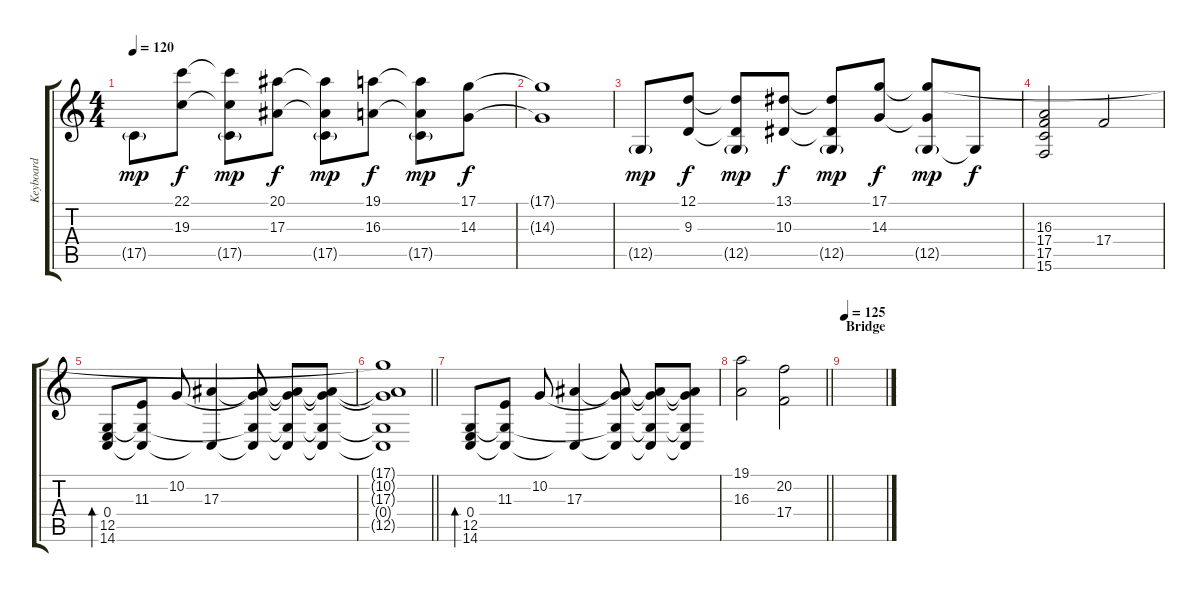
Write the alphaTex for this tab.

\track ("Keyboard" "Keyboard") {instrument acousticgrandpiano}
\staff {score tabs}
\tuning (D4 A3 F3 C3 G2 D2) {hide}
\ts (4 4)
\tempo 120
\clef g2
\ks c
17.5{g}.8{dy mp} (22.1 19.3).8{dy f} (22.1{t} 19.3{t} 17.5{g}).8{dy mp} (20.1 17.3).8{dy f} (20.1{t} 17.3{t} 17.5{g}).8{dy mp} (19.1 16.3).8{dy f} (19.1{t} 16.3{t} 17.5{g}).8{dy mp} (17.1 14.3).8{dy f} |
(17.1{t} 14.3{t}).1 |
12.5{g}.8{dy mp} (12.1 9.3).8{dy f} (12.1{t} 9.3{t} 12.5{g}).8{dy mp} (13.1 10.3).8{dy f} (13.1{t} 10.3{t} 12.5{g}).8{dy mp} (17.1 14.3).8{dy f} (17.1{t} 14.3{t} 12.5{g}).8{dy mp} 12.5{t}.8{dy f} |
(16.3 17.4 17.5 15.6).2 17.4.2 |
(0.4 12.5 14.6).8{bd 240} (11.3 0.4{t} 12.5{t}).8 10.2.8 (17.3 0.4{t}).4 (10.2{t} 17.3{t} 0.4{t} 12.5{t}).8 (10.2{t} 17.3{t} 0.4{t} 12.5{t}).8 (10.2{t} 17.3{t} 0.4{t} 12.5{t}).8 |
\barLineRight lightlight
(17.1{t} 10.2{t} 17.3{t} 0.4{t} 12.5{t}).1 |
(0.4 12.5 14.6).8{bd 240} (11.3 0.4{t} 12.5{t}).8 10.2.8 (17.3 0.4{t}).4 (10.2{t} 17.3{t} 0.4{t} 12.5{t}).8 (10.2{t} 17.3{t} 0.4{t} 12.5{t}).8 (10.2{t} 17.3{t} 0.4{t} 12.5{t}).8 |
\barLineRight lightlight
(19.1 16.3).2 (20.2 17.4).2 |
\section ("" "Bridge")
\tempo 125
